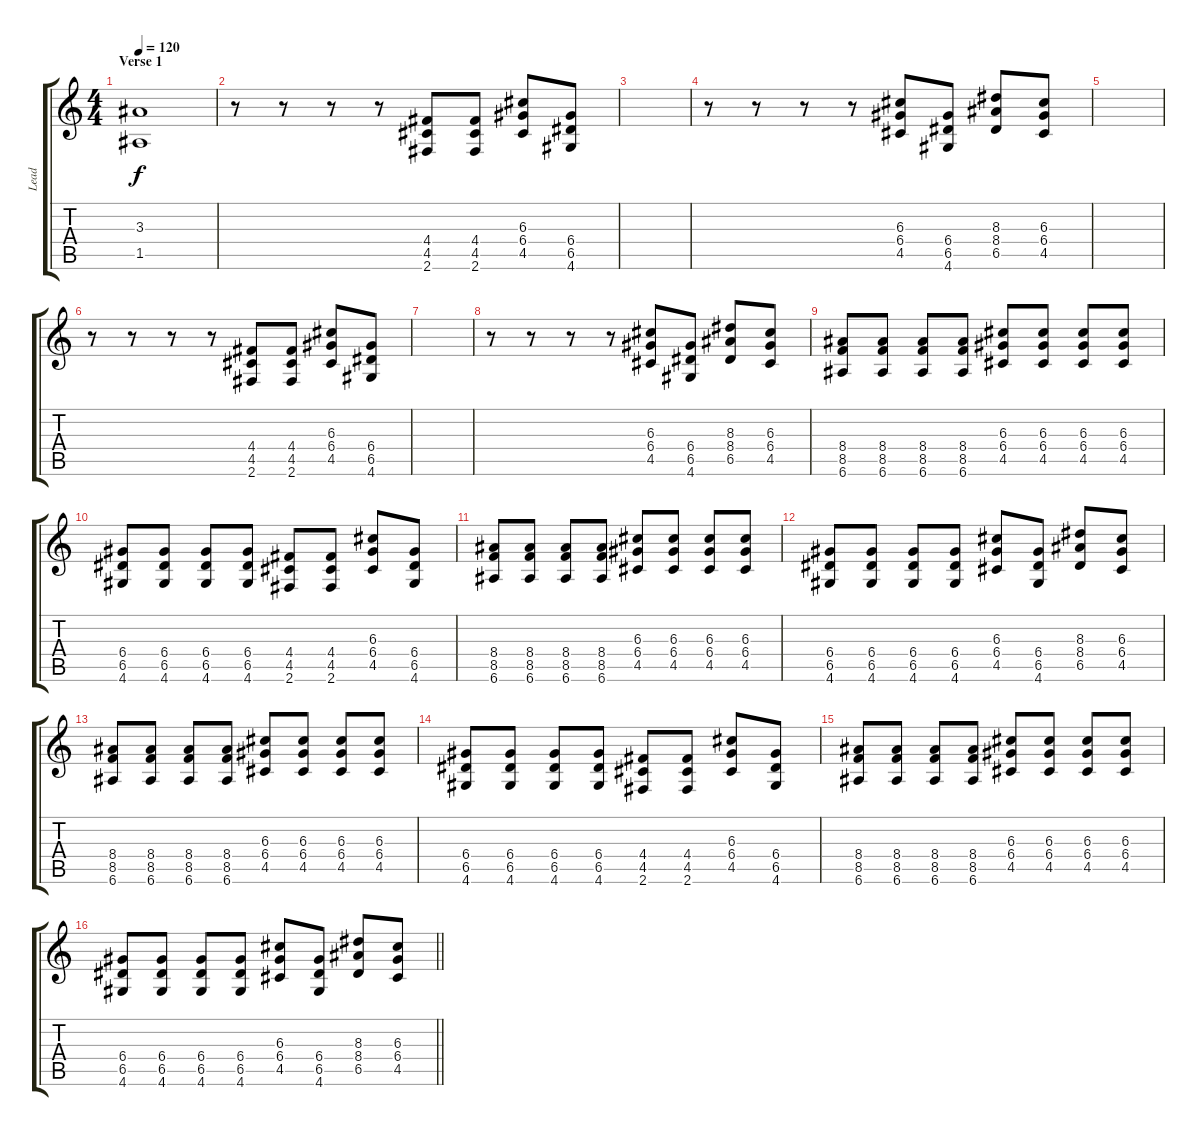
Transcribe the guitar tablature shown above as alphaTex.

\track ("Lead" "Lead") {instrument distortionguitar}
\staff {score tabs}
\tuning (E4 B3 G3 D3 A2 E2) {hide}
\ts (4 4)
\section ("" "Verse 1")
\tempo 120
\clef g2
\ks c
(3.3{t} 1.5{t}).1{dy f} |
r.8 r.8 r.8 r.8 (4.4 4.5 2.6).8 (4.4 4.5 2.6).8 (6.3 6.4 4.5).8 (6.4 6.5 4.6).8 |
|
r.8 r.8 r.8 r.8 (6.3 6.4 4.5).8 (6.4 6.5 4.6).8 (8.3 8.4 6.5).8 (6.3 6.4 4.5).8 |
|
r.8 r.8 r.8 r.8 (4.4 4.5 2.6).8 (4.4 4.5 2.6).8 (6.3 6.4 4.5).8 (6.4 6.5 4.6).8 |
|
r.8 r.8 r.8 r.8 (6.3 6.4 4.5).8 (6.4 6.5 4.6).8 (8.3 8.4 6.5).8 (6.3 6.4 4.5).8 |
(8.4 8.5 6.6).8 (8.4 8.5 6.6).8 (8.4 8.5 6.6).8 (8.4 8.5 6.6).8 (6.3 6.4 4.5).8 (6.3 6.4 4.5).8 (6.3 6.4 4.5).8 (6.3 6.4 4.5).8 |
(6.4 6.5 4.6).8 (6.4 6.5 4.6).8 (6.4 6.5 4.6).8 (6.4 6.5 4.6).8 (4.4 4.5 2.6).8 (4.4 4.5 2.6).8 (6.3 6.4 4.5).8 (6.4 6.5 4.6).8 |
(8.4 8.5 6.6).8 (8.4 8.5 6.6).8 (8.4 8.5 6.6).8 (8.4 8.5 6.6).8 (6.3 6.4 4.5).8 (6.3 6.4 4.5).8 (6.3 6.4 4.5).8 (6.3 6.4 4.5).8 |
(6.4 6.5 4.6).8 (6.4 6.5 4.6).8 (6.4 6.5 4.6).8 (6.4 6.5 4.6).8 (6.3 6.4 4.5).8 (6.4 6.5 4.6).8 (8.3 8.4 6.5).8 (6.3 6.4 4.5).8 |
(8.4 8.5 6.6).8 (8.4 8.5 6.6).8 (8.4 8.5 6.6).8 (8.4 8.5 6.6).8 (6.3 6.4 4.5).8 (6.3 6.4 4.5).8 (6.3 6.4 4.5).8 (6.3 6.4 4.5).8 |
(6.4 6.5 4.6).8 (6.4 6.5 4.6).8 (6.4 6.5 4.6).8 (6.4 6.5 4.6).8 (4.4 4.5 2.6).8 (4.4 4.5 2.6).8 (6.3 6.4 4.5).8 (6.4 6.5 4.6).8 |
(8.4 8.5 6.6).8 (8.4 8.5 6.6).8 (8.4 8.5 6.6).8 (8.4 8.5 6.6).8 (6.3 6.4 4.5).8 (6.3 6.4 4.5).8 (6.3 6.4 4.5).8 (6.3 6.4 4.5).8 |
\barLineRight lightlight
(6.4 6.5 4.6).8 (6.4 6.5 4.6).8 (6.4 6.5 4.6).8 (6.4 6.5 4.6).8 (6.3 6.4 4.5).8 (6.4 6.5 4.6).8 (8.3 8.4 6.5).8 (6.3 6.4 4.5).8
